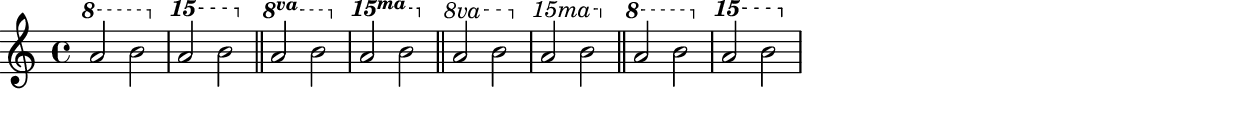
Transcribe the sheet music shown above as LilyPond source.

%% Generated by lilypond-book
%% Options: [exampleindent=10.16\mm,indent=0\mm,line-width=160\mm,paper-height=845.047\pt,paper-width=597.508\pt,papersize='(cons (* 597.508 pt) (* 845.047 pt)),quote]
\include "lilypond-book-preamble.ly"


% ****************************************************************
% Start cut-&-pastable-section
% ****************************************************************

#(ly:set-option 'eps-box-padding 3.000000)



\paper {
  #(set-paper-size '(cons (* 597.508 pt) (* 845.047 pt)))
  indent = 0\mm
  line-width = 160\mm
  % offset the left padding, also add 1mm as lilypond creates cropped
  % images with a little space on the right
  line-width = #(- line-width (* mm  3.000000) (* mm 1))
  line-width = 160\mm - 2.0 * 10.16\mm
  % offset the left padding, also add 1mm as lilypond creates cropped
  % images with a little space on the right
  line-width = #(- line-width (* mm  3.000000) (* mm 1))
}

\layout {
  
}




% ****************************************************************
% ly snippet:
% ****************************************************************
\sourcefileline 1494
\relative c'' {
  \ottava #1
  a'2 b
  \ottava #2
  a'2 b
  \bar "||"
  \set Staff.ottavationMarkups = #ottavation-ordinals
  \ottava #1
  a,2 b
  \ottava #2
  a'2 b
  \bar "||"
  \override Staff.OttavaBracket.font-series = #'normal
  \set Staff.ottavationMarkups = #ottavation-simple-ordinals
  \ottava #1
  a,2 b
  \ottava #2
  a'2 b
  \bar "||"
  \revert Staff.OttavaBracket.font-series
  \set Staff.ottavationMarkups = #ottavation-numbers
  \ottava #1
  a,2 b
  \ottava #2
  a'2 b
}


% ****************************************************************
% end ly snippet
% ****************************************************************
